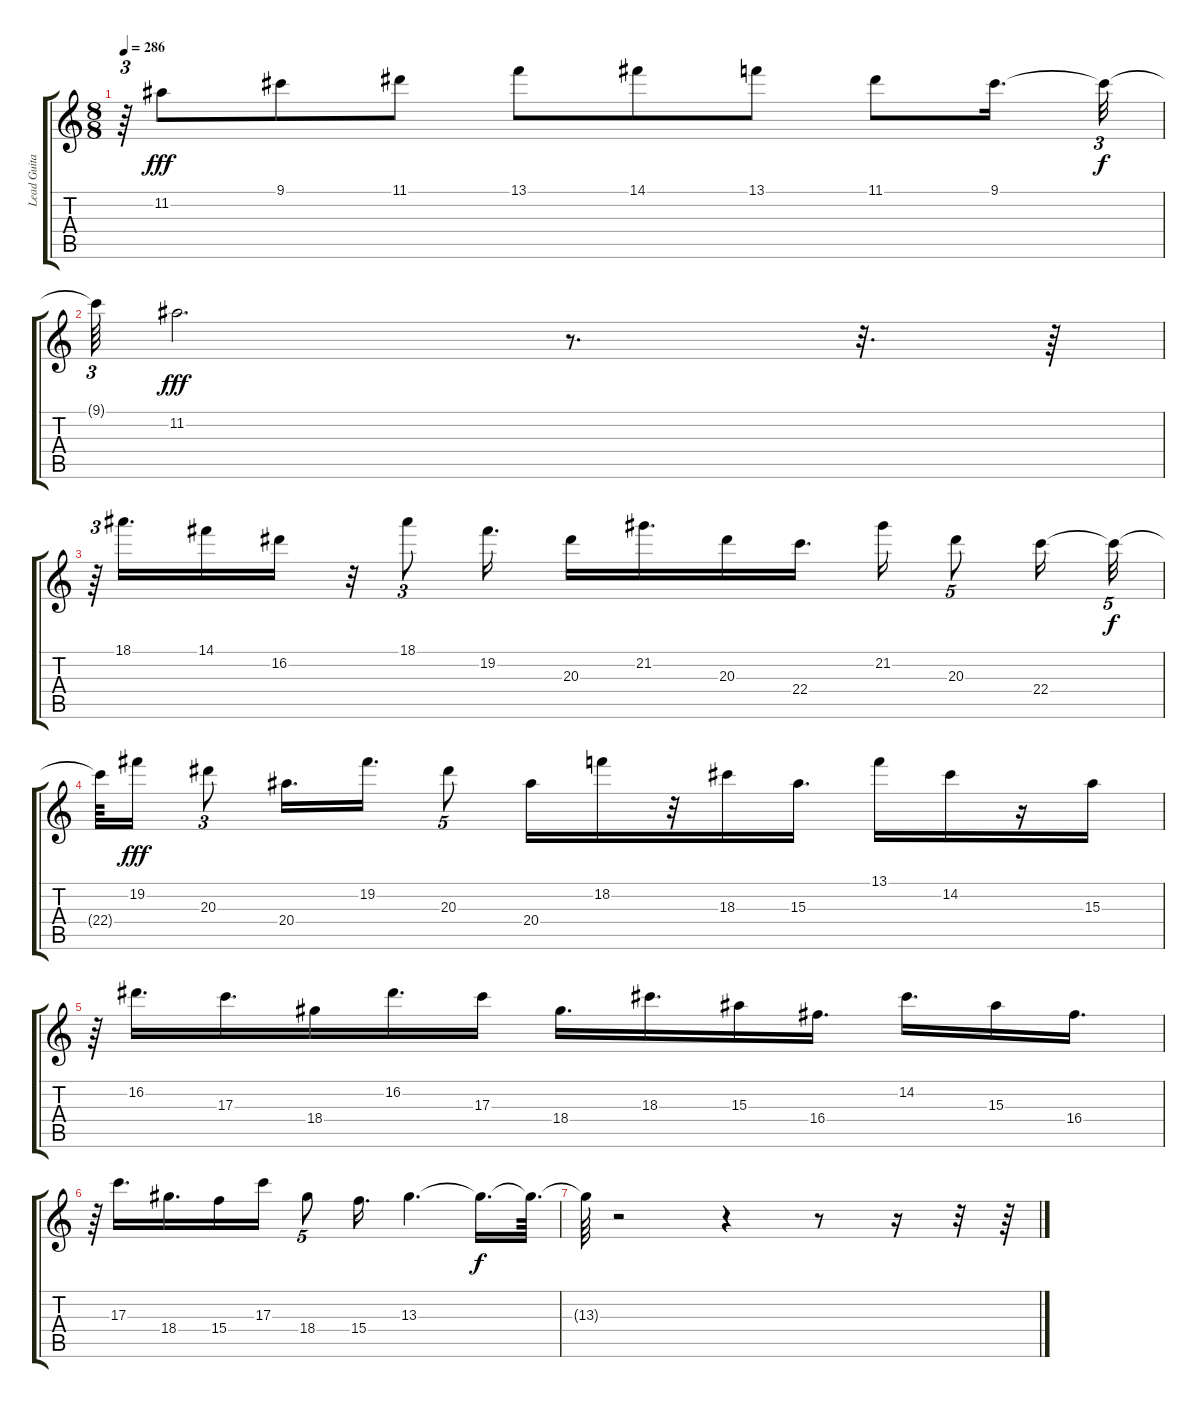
\track ("Lead Guitar" "Lead Guita") {instrument distortionguitar}
\staff {score tabs}
\tuning (E4 B3 G3 D3 A2 E2) {hide}
\ts (8 8)
\tempo 286
\clef g2
\ks c
r.64{tu (3 2) dy fff} 11.2.8 9.1.8 11.1.8 13.1.8 14.1.8 13.1.8 11.1.8 9.1.16{d} 9.1{t}.32{tu (3 2) dy f} |
9.1{t}.64{tu (3 2)} 11.2.2{d dy fff} r.8{d} r.32{d} r.64 |
r.64{tu (3 2)} 18.1.16{d} 14.1.16 16.2.16 r.32 18.1.8{tu (3 2)} 19.2.16{d} 20.3.16 21.2.16{d} 20.3.16 22.4.16{d} 21.2.16 20.3.8{tu (5 4)} 22.4.16 22.4{t}.32{tu (5 4) dy f} |
22.4{t}.64 19.2.16{dy fff} 20.3.8{tu (3 2)} 20.4.16{d} 19.2.16{d} 20.3.8{tu (5 4)} 20.4.16 18.2.16 r.32 18.3.16 15.3.16{d} 13.1.16 14.2.16 r.16 15.3.16 |
r.64 16.2.16{d} 17.3.16{d} 18.4.16 16.2.16{d} 17.3.16 18.4.16{d} 18.3.16{d} 15.3.16 16.4.16{d} 14.2.16{d} 15.3.16 16.4.16{d} |
r.64 17.3.16{d} 18.4.16{d} 15.4.16 17.3.16 18.4.8{tu (5 4)} 15.4.16{d} 13.3.4{d} 13.3{t}.16{d dy f} 13.3{t}.64{d} |
13.3{t}.64 r.2 r.4 r.8 r.16 r.32 r.64
